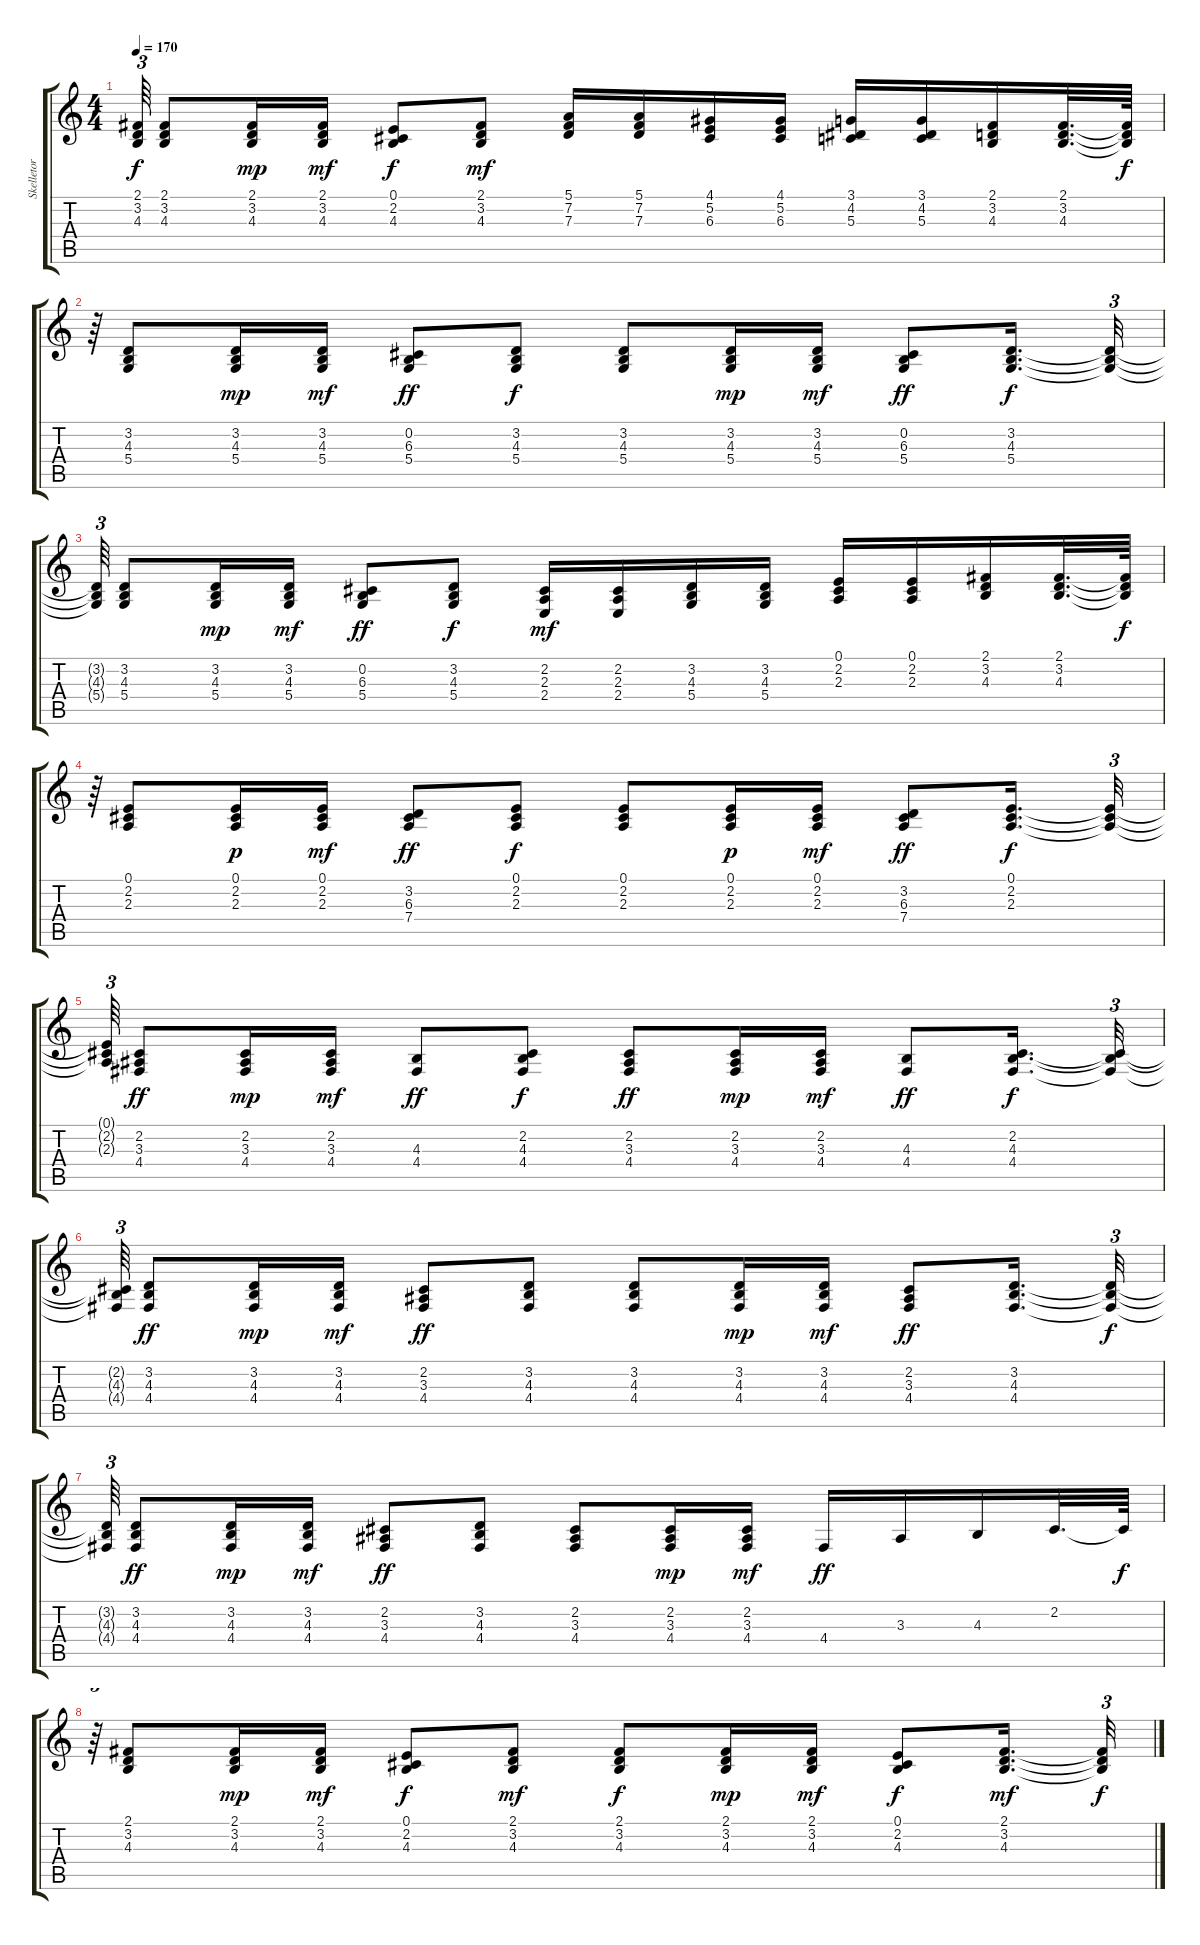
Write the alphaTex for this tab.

\track ("Skelletor" "Skelletor") {instrument harpsichord}
\staff {score tabs}
\tuning (E4 B3 G3 D3 A2 E2) {hide}
\ts (4 4)
\tempo 170
\clef g2
\ks c
(2.1{t} 3.2{t} 4.3{t}).64{tu (3 2) dy f} (2.1 3.2 4.3).8 (2.1 3.2 4.3).16{dy mp} (2.1 3.2 4.3).16{dy mf} (0.1 2.2 4.3).8{dy f} (2.1 3.2 4.3).8{dy mf} (5.1 7.2 7.3).16 (5.1 7.2 7.3).16 (4.1 5.2 6.3).16 (4.1 5.2 6.3).16 (3.1 4.2 5.3).16 (3.1 4.2 5.3).16 (2.1 3.2 4.3).16 (2.1 3.2 4.3).32{d} (2.1{t} 3.2{t} 4.3{t}).64{dy f} |
r.64{tu (3 2)} (3.2 4.3 5.4).8 (3.2 4.3 5.4).16{dy mp} (3.2 4.3 5.4).16{dy mf} (0.2 6.3 5.4).8{dy ff} (3.2 4.3 5.4).8{dy f} (3.2 4.3 5.4).8 (3.2 4.3 5.4).16{dy mp} (3.2 4.3 5.4).16{dy mf} (0.2 6.3 5.4).8{dy ff} (3.2 4.3 5.4).16{d dy f} (3.2{t} 4.3{t} 5.4{t}).32{tu (3 2)} |
(3.2{t} 4.3{t} 5.4{t}).64{tu (3 2)} (3.2 4.3 5.4).8 (3.2 4.3 5.4).16{dy mp} (3.2 4.3 5.4).16{dy mf} (0.2 6.3 5.4).8{dy ff} (3.2 4.3 5.4).8{dy f} (2.2 2.3 2.4).16{dy mf} (2.2 2.3 2.4).16 (3.2 4.3 5.4).16 (3.2 4.3 5.4).16 (0.1 2.2 2.3).16 (0.1 2.2 2.3).16 (2.1 3.2 4.3).16 (2.1 3.2 4.3).32{d} (2.1{t} 3.2{t} 4.3{t}).64{dy f} |
r.64{tu (3 2)} (0.1 2.2 2.3).8 (0.1 2.2 2.3).16{dy p} (0.1 2.2 2.3).16{dy mf} (3.2 6.3 7.4).8{dy ff} (0.1 2.2 2.3).8{dy f} (0.1 2.2 2.3).8 (0.1 2.2 2.3).16{dy p} (0.1 2.2 2.3).16{dy mf} (3.2 6.3 7.4).8{dy ff} (0.1 2.2 2.3).16{d dy f} (0.1{t} 2.2{t} 2.3{t}).32{tu (3 2)} |
(0.1{t} 2.2{t} 2.3{t}).64{tu (3 2)} (2.2 3.3 4.4).8{dy ff} (2.2 3.3 4.4).16{dy mp} (2.2 3.3 4.4).16{dy mf} (4.3 4.4).8{dy ff} (2.2 4.3 4.4).8{dy f} (2.2 3.3 4.4).8{dy ff} (2.2 3.3 4.4).16{dy mp} (2.2 3.3 4.4).16{dy mf} (4.3 4.4).8{dy ff} (2.2 4.3 4.4).16{d dy f} (2.2{t} 4.3{t} 4.4{t}).32{tu (3 2)} |
(2.2{t} 4.3{t} 4.4{t}).64{tu (3 2)} (3.2 4.3 4.4).8{dy ff} (3.2 4.3 4.4).16{dy mp} (3.2 4.3 4.4).16{dy mf} (2.2 3.3 4.4).8{dy ff} (3.2 4.3 4.4).8 (3.2 4.3 4.4).8 (3.2 4.3 4.4).16{dy mp} (3.2 4.3 4.4).16{dy mf} (2.2 3.3 4.4).8{dy ff} (3.2 4.3 4.4).16{d} (3.2{t} 4.3{t} 4.4{t}).32{tu (3 2) dy f} |
(3.2{t} 4.3{t} 4.4{t}).64{tu (3 2)} (3.2 4.3 4.4).8{dy ff} (3.2 4.3 4.4).16{dy mp} (3.2 4.3 4.4).16{dy mf} (2.2 3.3 4.4).8{dy ff} (3.2 4.3 4.4).8 (2.2 3.3 4.4).8 (2.2 3.3 4.4).16{dy mp} (2.2 3.3 4.4).16{dy mf} 4.4.16{dy ff} 3.3.16 4.3.16 2.2.32{d} 2.2{t}.64{dy f} |
r.64{tu (3 2)} (2.1 3.2 4.3).8 (2.1 3.2 4.3).16{dy mp} (2.1 3.2 4.3).16{dy mf} (0.1 2.2 4.3).8{dy f} (2.1 3.2 4.3).8{dy mf} (2.1 3.2 4.3).8{dy f} (2.1 3.2 4.3).16{dy mp} (2.1 3.2 4.3).16{dy mf} (0.1 2.2 4.3).8{dy f} (2.1 3.2 4.3).16{d dy mf} (2.1{t} 3.2{t} 4.3{t}).32{tu (3 2) dy f}
